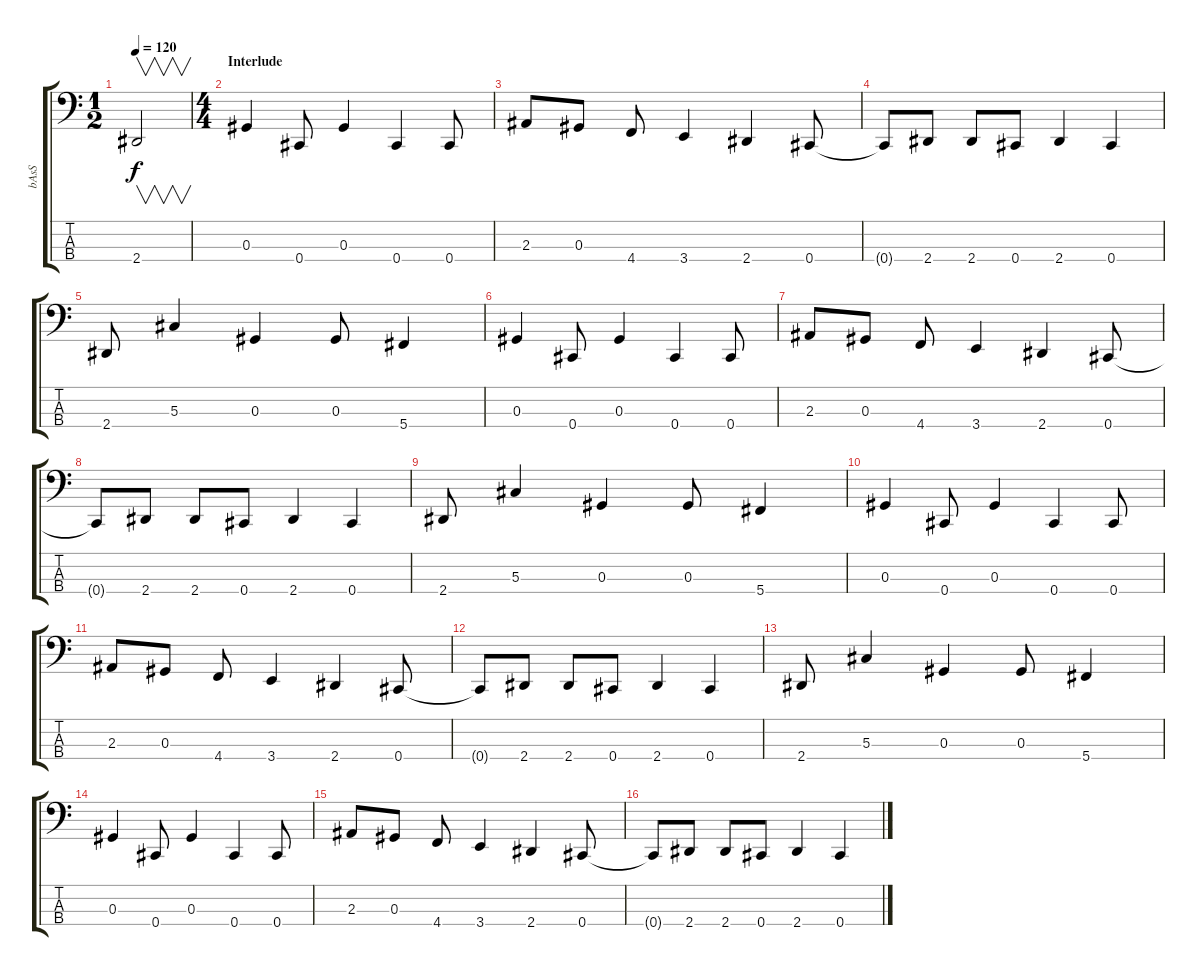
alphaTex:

\track ("bAsS" "bAsS") {instrument electricbassfinger}
\staff {score tabs}
\tuning (Gb2 Db2 Ab1 Db1) {hide}
\ts (1 2)
\tempo 120
\clef f4
\ks c
2.4.2{v dy f} |
\ts (4 4)
\section ("" "Interlude")
0.3.4 0.4.8 0.3.4 0.4.4 0.4.8 |
2.3.8 0.3.8 4.4.8 3.4.4 2.4.4 0.4.8 |
0.4{t}.8 2.4.8 2.4.8 0.4.8 2.4.4 0.4.4 |
2.4.8 5.3.4 0.3.4 0.3.8 5.4.4 |
0.3.4 0.4.8 0.3.4 0.4.4 0.4.8 |
2.3.8 0.3.8 4.4.8 3.4.4 2.4.4 0.4.8 |
0.4{t}.8 2.4.8 2.4.8 0.4.8 2.4.4 0.4.4 |
2.4.8 5.3.4 0.3.4 0.3.8 5.4.4 |
0.3.4 0.4.8 0.3.4 0.4.4 0.4.8 |
2.3.8 0.3.8 4.4.8 3.4.4 2.4.4 0.4.8 |
0.4{t}.8 2.4.8 2.4.8 0.4.8 2.4.4 0.4.4 |
2.4.8 5.3.4 0.3.4 0.3.8 5.4.4 |
0.3.4 0.4.8 0.3.4 0.4.4 0.4.8 |
2.3.8 0.3.8 4.4.8 3.4.4 2.4.4 0.4.8 |
0.4{t}.8 2.4.8 2.4.8 0.4.8 2.4.4 0.4.4
